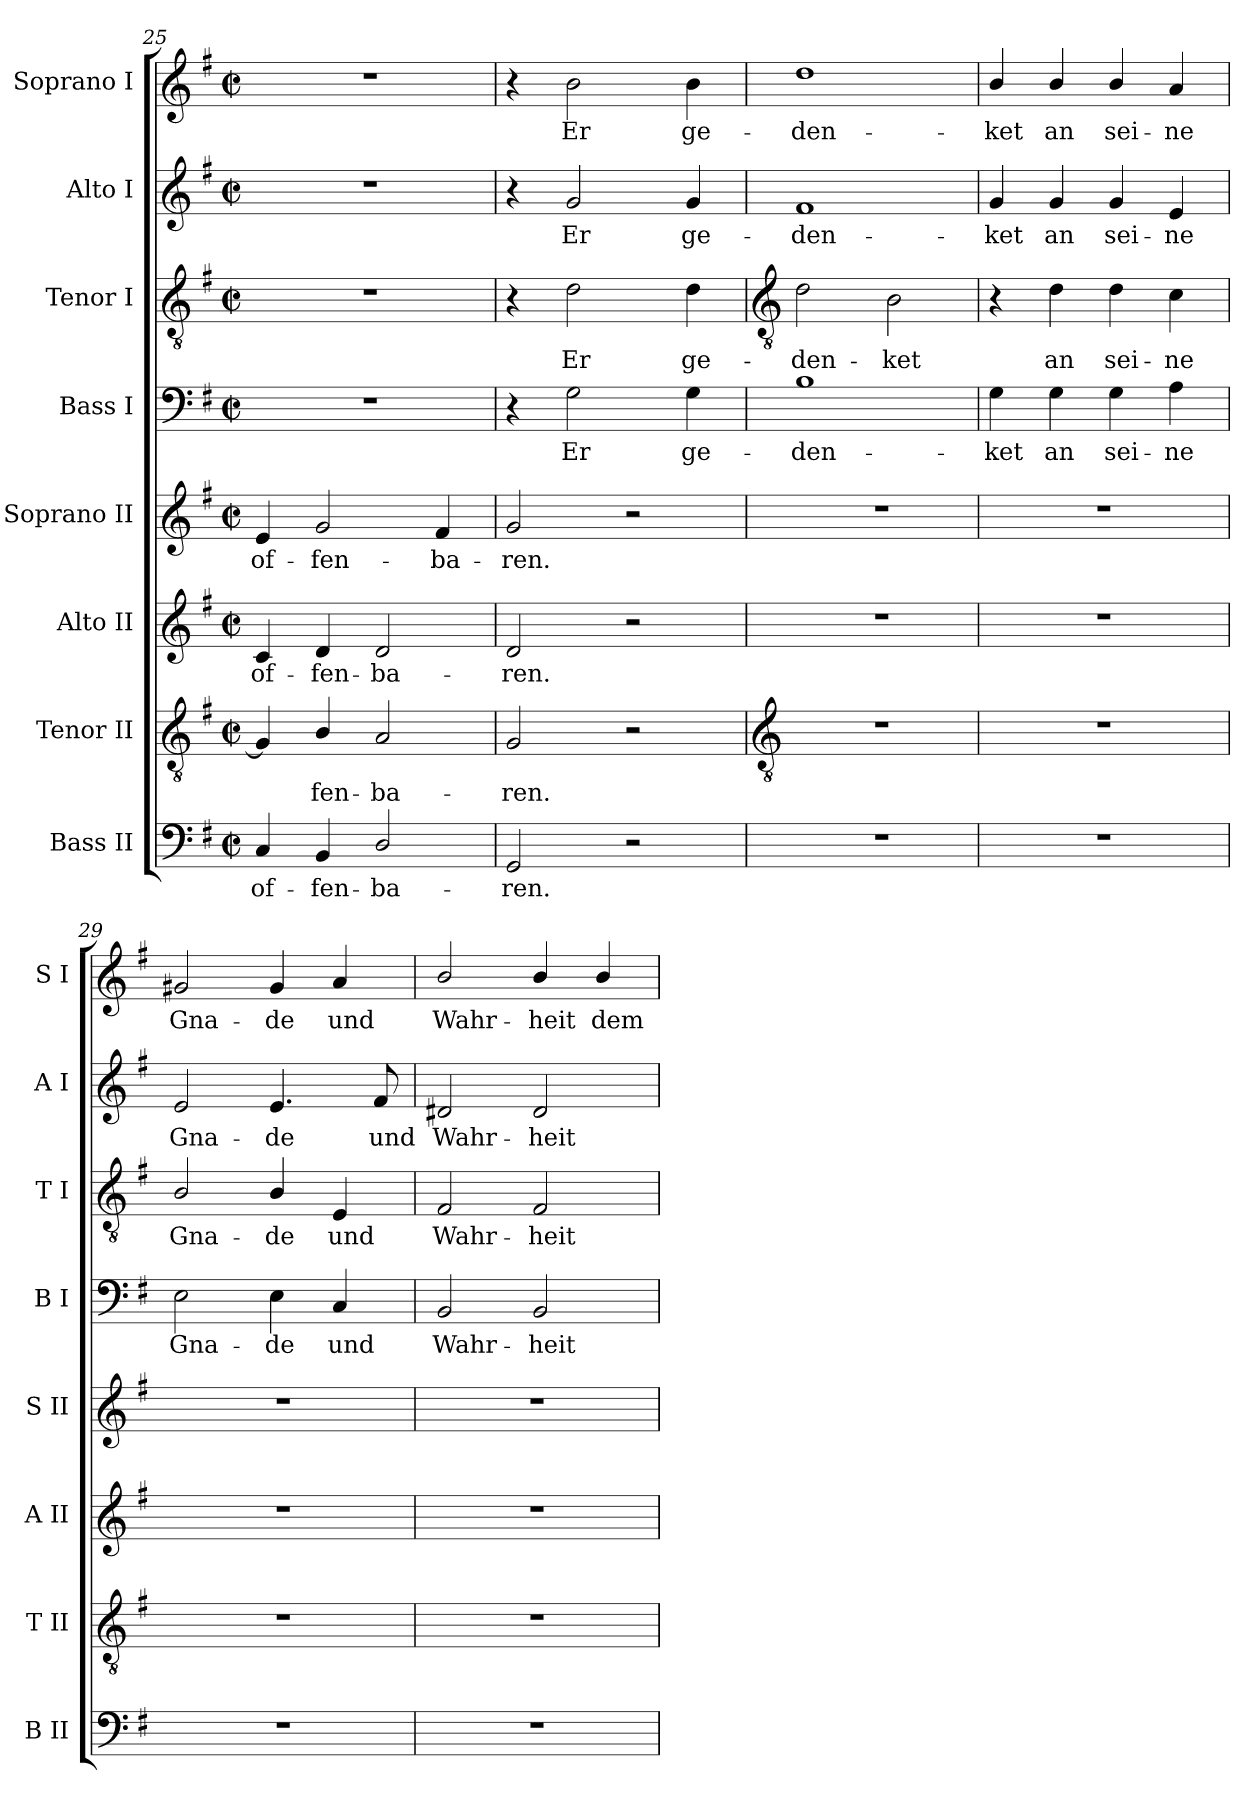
**kern	**text	**kern	**text	**kern	**text	**kern	**text	**kern	**text	**kern	**text	**kern	**text	**kern	**text
*part8	*part8	*part7	*part7	*part6	*part6	*part5	*part5	*part4	*part4	*part3	*part3	*part2	*part2	*part1	*part1
*staff8	*staff8	*staff7	*staff7	*staff6	*staff6	*staff5	*staff5	*staff4	*staff4	*staff3	*staff3	*staff2	*staff2	*staff1	*staff1
*I"Bass II	*	*I"Tenor II	*	*I"Alto II	*	*I"Soprano II	*	*I"Bass I	*	*I"Tenor I	*	*I"Alto I	*	*I"Soprano I	*
*I'B II	*	*I'T II	*	*I'A II	*	*I'S II	*	*I'B I	*	*I'T I	*	*I'A I	*	*I'S I	*
*clefF4	*	*clefGv2	*	*clefG2	*	*clefG2	*	*clefF4	*	*clefGv2	*	*clefG2	*	*clefG2	*
*k[f#]	*	*k[f#]	*	*k[f#]	*	*k[f#]	*	*k[f#]	*	*k[f#]	*	*k[f#]	*	*k[f#]	*
*G:	*	*G:	*	*G:	*	*G:	*	*G:	*	*G:	*	*G:	*	*G:	*
*M2/2	*	*M2/2	*	*M2/2	*	*M2/2	*	*M2/2	*	*M2/2	*	*M2/2	*	*M2/2	*
*met(c|)	*	*met(c|)	*	*met(c|)	*	*met(c|)	*	*met(c|)	*	*met(c|)	*	*met(c|)	*	*met(c|)	*
=25	=25	=25	=25	=25	=25	=25	=25	=25	=25	=25	=25	=25	=25	=25	=25
!	!LO:LY:b	!	!	!	!LO:LY:b	!	!LO:LY:b	!	!	!	!	!	!	!	!
4C	of-	4G]	.	4c	of-	4e	of-	1r	.	1r	.	1r	.	1r	.
!	!LO:LY:b	!	!LO:LY:b	!	!LO:LY:b	!	!LO:LY:b	!	!	!	!	!	!	!	!
4BB	-fen-	4B/	fen-	4d	-fen-	2g	-fen-	.	.	.	.	.	.	.	.
!	!LO:LY:b	!	!LO:LY:b	!	!LO:LY:b	!	!	!	!	!	!	!	!	!	!
2D/	-ba-	2A	-ba-	2d	-ba-	.	.	.	.	.	.	.	.	.	.
!	!	!	!	!	!	!	!LO:LY:b	!	!	!	!	!	!	!	!
.	.	.	.	.	.	4f#	-ba-	.	.	.	.	.	.	.	.
=26	=26	=26	=26	=26	=26	=26	=26	=26	=26	=26	=26	=26	=26	=26	=26
!	!LO:LY:b	!	!LO:LY:b	!	!LO:LY:b	!	!LO:LY:b	!	!	!	!	!	!	!	!
2GG	-ren.	2G	-ren.	2d	-ren.	2g	-ren.	4r	.	4r	.	4r	.	4r	.
!	!	!	!	!	!	!	!	!	!LO:LY:b	!	!LO:LY:b	!	!LO:LY:b	!	!LO:LY:b
.	.	.	.	.	.	.	.	2G	Er	2d	Er	2g	Er	2b	Er
2r	.	2r	.	2r	.	2r	.	.	.	.	.	.	.	.	.
!	!	!	!	!	!	!	!	!	!LO:LY:b	!	!LO:LY:b	!	!LO:LY:b	!	!LO:LY:b
.	.	.	.	.	.	.	.	4G	ge-	4d	ge-	4g	ge-	4b	ge-
!!LO:LB:g=z
=27	=27	=27	=27	=27	=27	=27	=27	=27	=27	=27	=27	=27	=27	=27	=27
*	*	*clefGv2	*	*	*	*	*	*	*	*clefGv2	*	*	*	*	*
!	!	!	!	!	!	!	!	!	!LO:LY:b	!	!LO:LY:b	!	!LO:LY:b	!	!LO:LY:b
1r	.	1r	.	1r	.	1r	.	1B	-den-	2d	-den-	1f#	-den-	1dd	-den-
!	!	!	!	!	!	!	!	!	!	!	!LO:LY:b	!	!	!	!
.	.	.	.	.	.	.	.	.	.	2B	-ket	.	.	.	.
=28	=28	=28	=28	=28	=28	=28	=28	=28	=28	=28	=28	=28	=28	=28	=28
!	!	!	!	!	!	!	!	!	!LO:LY:b	!	!	!	!LO:LY:b	!	!LO:LY:b
1r	.	1r	.	1r	.	1r	.	4G	-ket	4r	.	4g	-ket	4b/	-ket
!	!	!	!	!	!	!	!	!	!LO:LY:b	!	!LO:LY:b	!	!LO:LY:b	!	!LO:LY:b
.	.	.	.	.	.	.	.	4G	an	4d	an	4g	an	4b/	an
!	!	!	!	!	!	!	!	!	!LO:LY:b	!	!LO:LY:b	!	!LO:LY:b	!	!LO:LY:b
.	.	.	.	.	.	.	.	4G	sei-	4d	sei-	4g	sei-	4b/	sei-
!	!	!	!	!	!	!	!	!	!LO:LY:b	!	!LO:LY:b	!	!LO:LY:b	!	!LO:LY:b
.	.	.	.	.	.	.	.	4A	-ne	4c	-ne	4e	-ne	4a	-ne
=29	=29	=29	=29	=29	=29	=29	=29	=29	=29	=29	=29	=29	=29	=29	=29
!	!	!	!	!	!	!	!	!	!LO:LY:b	!	!LO:LY:b	!	!LO:LY:b	!	!LO:LY:b
1r	.	1r	.	1r	.	1r	.	2E	Gna-	2B/	Gna-	2e	Gna-	2g#X	Gna-
!	!	!	!	!	!	!	!	!	!LO:LY:b	!	!LO:LY:b	!	!LO:LY:b	!	!LO:LY:b
.	.	.	.	.	.	.	.	4E	-de	4B/	-de	4.e	-de	4g#	-de
!	!	!	!	!	!	!	!	!	!LO:LY:b	!	!LO:LY:b	!	!	!	!LO:LY:b
.	.	.	.	.	.	.	.	4C	und	4E	und	.	.	4a	und
!	!	!	!	!	!	!	!	!	!	!	!	!	!LO:LY:b	!	!
.	.	.	.	.	.	.	.	.	.	.	.	8f#	und	.	.
=30	=30	=30	=30	=30	=30	=30	=30	=30	=30	=30	=30	=30	=30	=30	=30
!	!	!	!	!	!	!	!	!	!LO:LY:b	!	!LO:LY:b	!	!LO:LY:b	!	!LO:LY:b
1r	.	1r	.	1r	.	1r	.	2BB	Wahr-	2F#	Wahr-	2d#X	Wahr-	2b/	Wahr-
!	!	!	!	!	!	!	!	!	!LO:LY:b	!	!LO:LY:b	!	!LO:LY:b	!	!LO:LY:b
.	.	.	.	.	.	.	.	2BB	-heit	2F#	-heit	2d#	-heit	4b/	-heit
!	!	!	!	!	!	!	!	!	!	!	!	!	!	!	!LO:LY:b
.	.	.	.	.	.	.	.	.	.	.	.	.	.	4b/	dem
=	=	=	=	=	=	=	=	=	=	=	=	=	=	=	=
*-	*-	*-	*-	*-	*-	*-	*-	*-	*-	*-	*-	*-	*-	*-	*-
